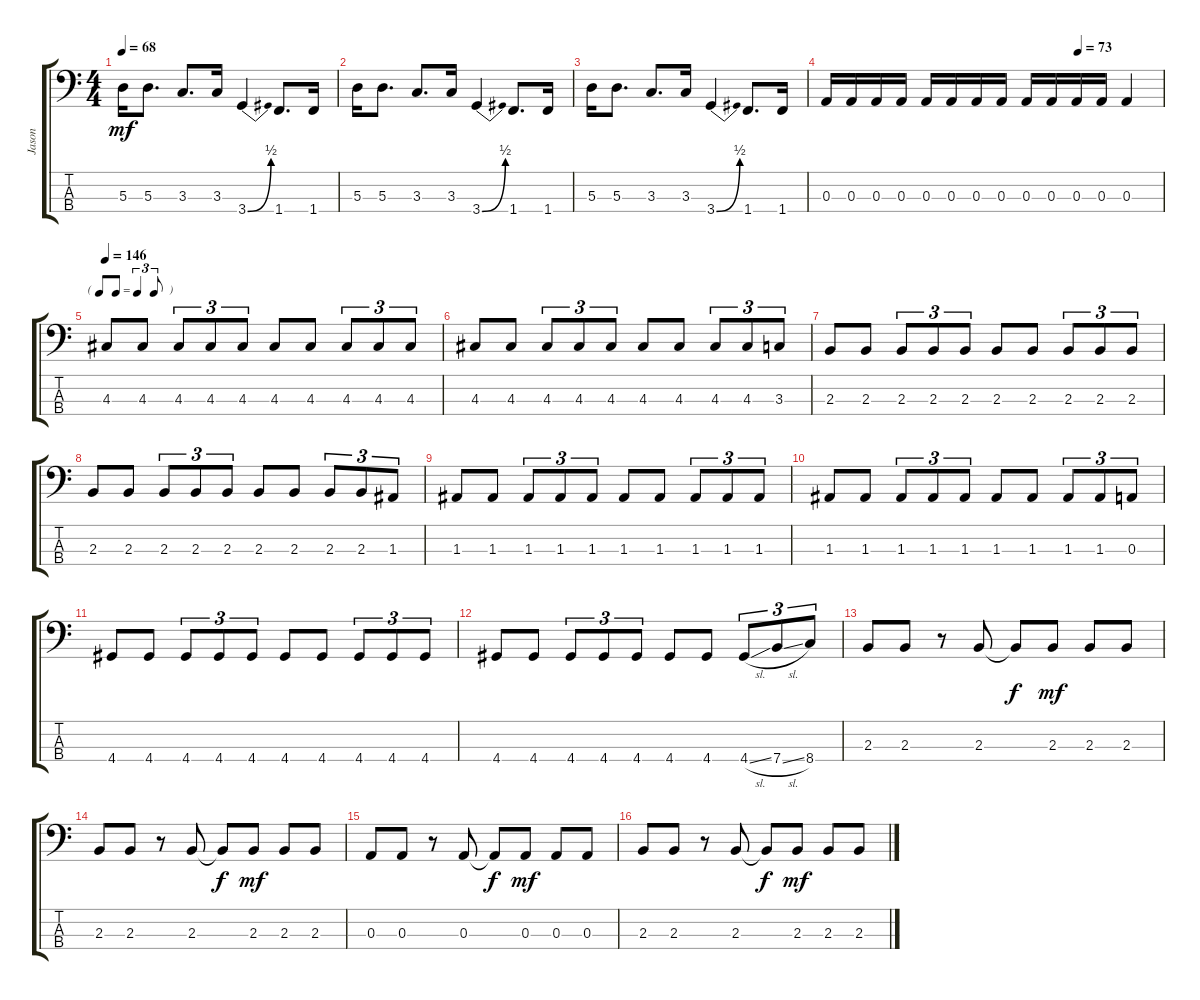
\track ("Jason" "Jason") {instrument electricbasspick}
\staff {score tabs}
\tuning (G2 D2 A1 E1) {hide}
\ts (4 4)
\tempo 68
\clef f4
\ks c
5.3.16{dy mf} 5.3.8{d} 3.3.8{d} 3.3.16 3.4{be (bend 0 0 60 2)}.4 1.4.8{d} 1.4.16 |
5.3.16 5.3.8{d} 3.3.8{d} 3.3.16 3.4{be (bend 0 0 60 2)}.4 1.4.8{d} 1.4.16 |
5.3.16 5.3.8{d} 3.3.8{d} 3.3.16 3.4{be (bend 0 0 60 2)}.4 1.4.8{d} 1.4.16 |
\tempo (73 0.75)
0.3.16 0.3.16 0.3.16 0.3.16 0.3.16 0.3.16 0.3.16 0.3.16 0.3.16 0.3.16 0.3.16 0.3.16 0.3.4 |
\tf triplet8th
\tempo 146
4.3.8 4.3.8 4.3.8{tu (3 2)} 4.3.8{tu (3 2)} 4.3.8{tu (3 2)} 4.3.8 4.3.8 4.3.8{tu (3 2)} 4.3.8{tu (3 2)} 4.3.8{tu (3 2)} |
4.3.8 4.3.8 4.3.8{tu (3 2)} 4.3.8{tu (3 2)} 4.3.8{tu (3 2)} 4.3.8 4.3.8 4.3.8{tu (3 2)} 4.3.8{tu (3 2)} 3.3.8{tu (3 2)} |
2.3.8 2.3.8 2.3.8{tu (3 2)} 2.3.8{tu (3 2)} 2.3.8{tu (3 2)} 2.3.8 2.3.8 2.3.8{tu (3 2)} 2.3.8{tu (3 2)} 2.3.8{tu (3 2)} |
2.3.8 2.3.8 2.3.8{tu (3 2)} 2.3.8{tu (3 2)} 2.3.8{tu (3 2)} 2.3.8 2.3.8 2.3.8{tu (3 2)} 2.3.8{tu (3 2)} 1.3.8{tu (3 2)} |
1.3.8 1.3.8 1.3.8{tu (3 2)} 1.3.8{tu (3 2)} 1.3.8{tu (3 2)} 1.3.8 1.3.8 1.3.8{tu (3 2)} 1.3.8{tu (3 2)} 1.3.8{tu (3 2)} |
1.3.8 1.3.8 1.3.8{tu (3 2)} 1.3.8{tu (3 2)} 1.3.8{tu (3 2)} 1.3.8 1.3.8 1.3.8{tu (3 2)} 1.3.8{tu (3 2)} 0.3.8{tu (3 2)} |
4.4.8 4.4.8 4.4.8{tu (3 2)} 4.4.8{tu (3 2)} 4.4.8{tu (3 2)} 4.4.8 4.4.8 4.4.8{tu (3 2)} 4.4.8{tu (3 2)} 4.4.8{tu (3 2)} |
4.4.8 4.4.8 4.4.8{tu (3 2)} 4.4.8{tu (3 2)} 4.4.8{tu (3 2)} 4.4.8 4.4.8 4.4{sl}.8{tu (3 2)} 7.4{sl}.8{tu (3 2)} 8.4.8{tu (3 2)} |
2.3.8 2.3.8 r.8 2.3.8 2.3{t}.8{dy f} 2.3.8{dy mf} 2.3.8 2.3.8 |
2.3.8 2.3.8 r.8 2.3.8 2.3{t}.8{dy f} 2.3.8{dy mf} 2.3.8 2.3.8 |
0.3.8 0.3.8 r.8 0.3.8 0.3{t}.8{dy f} 0.3.8{dy mf} 0.3.8 0.3.8 |
2.3.8 2.3.8 r.8 2.3.8 2.3{t}.8{dy f} 2.3.8{dy mf} 2.3.8 2.3.8
